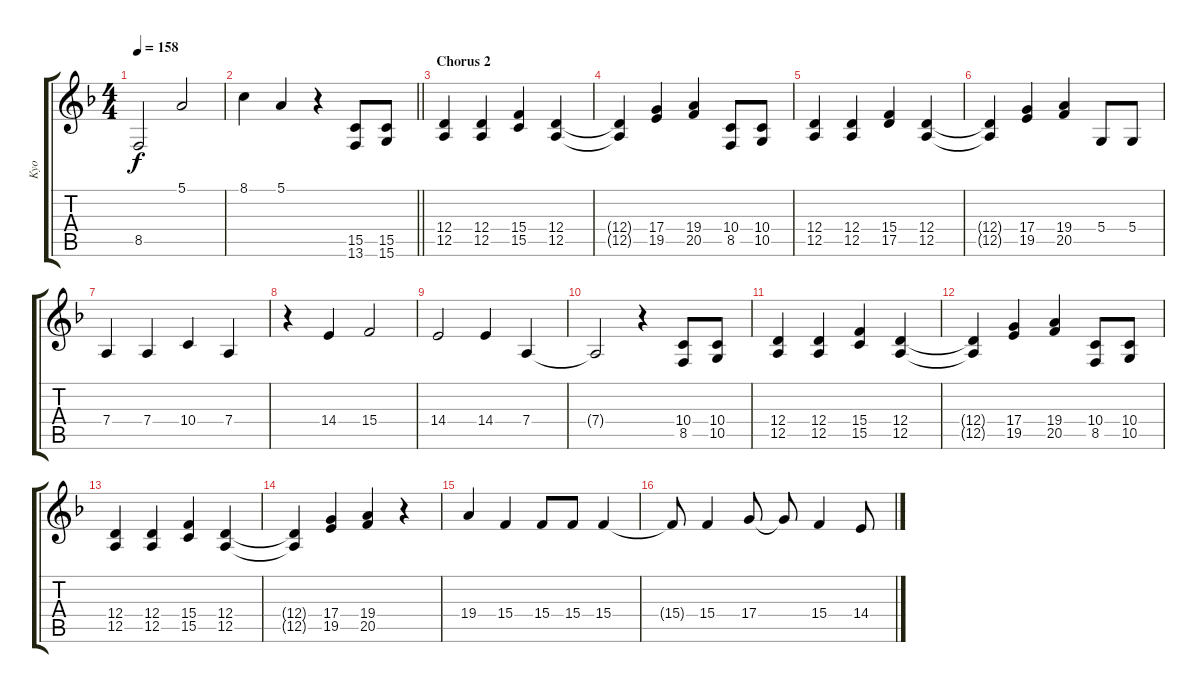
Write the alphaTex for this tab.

\track ("Kyo" "Kyo") {instrument sopranosax}
\staff {score tabs}
\tuning (E4 B3 G3 D3 A2 E2) {hide}
\ts (4 4)
\tempo 158
\clef g2
\ks f
8.5.2{dy f} 5.1.2 |
\barLineRight lightlight
8.1.4 5.1.4 r.4 (15.5 13.6).8 (15.5 15.6).8 |
\section ("" "Chorus 2")
(12.4 12.5).4 (12.4 12.5).4 (15.4 15.5).4 (12.4 12.5).4 |
(12.4{t} 12.5{t}).4 (17.4 19.5).4 (19.4 20.5).4 (10.4 8.5).8 (10.4 10.5).8 |
(12.4 12.5).4 (12.4 12.5).4 (15.4 17.5).4 (12.4 12.5).4 |
(12.4{t} 12.5{t}).4 (17.4 19.5).4 (19.4 20.5).4 5.4.8 5.4.8 |
7.4.4 7.4.4 10.4.4 7.4.4 |
r.4 14.4.4 15.4.2 |
14.4.2 14.4.4 7.4.4 |
7.4{t}.2 r.4 (10.4 8.5).8 (10.4 10.5).8 |
(12.4 12.5).4 (12.4 12.5).4 (15.4 15.5).4 (12.4 12.5).4 |
(12.4{t} 12.5{t}).4 (17.4 19.5).4 (19.4 20.5).4 (10.4 8.5).8 (10.4 10.5).8 |
(12.4 12.5).4 (12.4 12.5).4 (15.4 15.5).4 (12.4 12.5).4 |
(12.4{t} 12.5{t}).4 (17.4 19.5).4 (19.4 20.5).4 r.4 |
19.4.4 15.4.4 15.4.8 15.4.8 15.4.4 |
15.4{t}.8 15.4.4 17.4.8 17.4{t}.8 15.4.4 14.4.8
